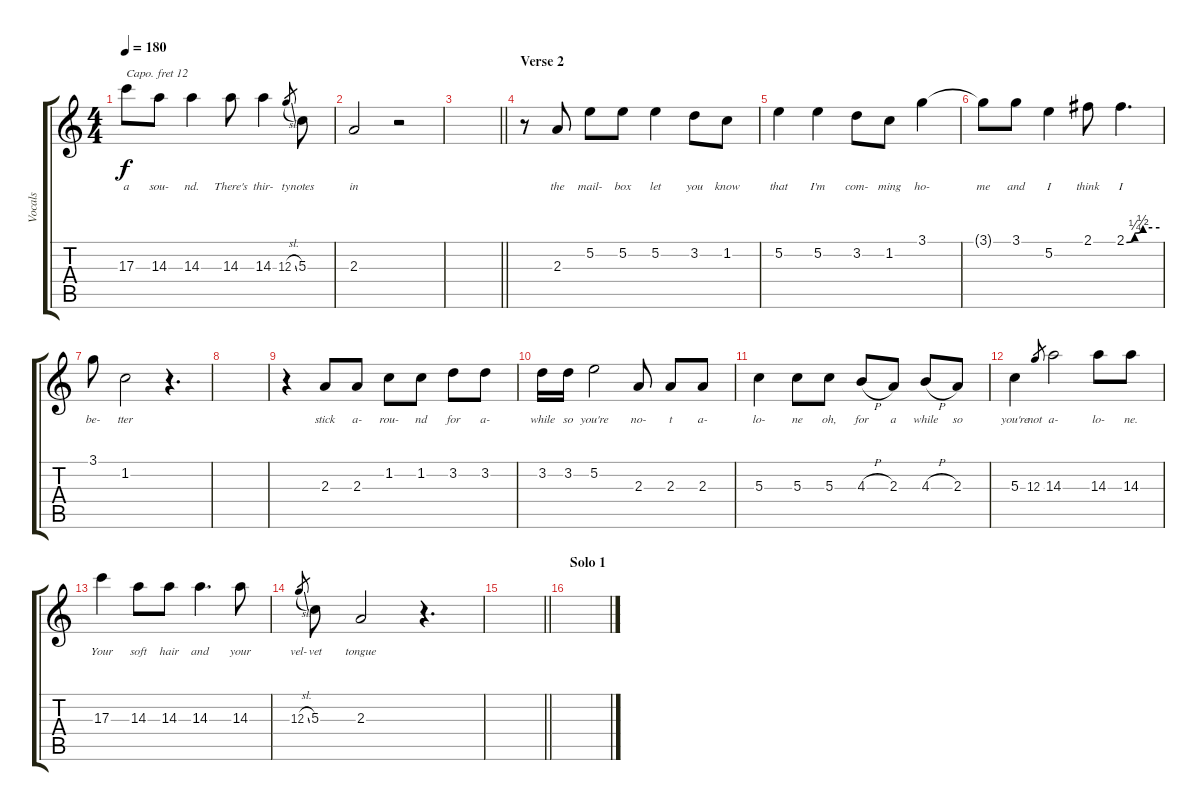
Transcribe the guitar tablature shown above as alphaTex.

\track ("Vocals" "Vocals") {instrument oboe}
\staff {score tabs}
\capo 12
\tuning (E4 B3 G3 D3 A2 E2) {hide}
\ts (4 4)
\tempo 180
\clef g2
\ks aminor
17.3.8{lyrics (0 "a") lyrics (1 "") lyrics (2 "") lyrics (3 "") lyrics (4 "") dy f} 14.3.8{lyrics (0 "sou-") lyrics (1 "") lyrics (2 "") lyrics (3 "") lyrics (4 "")} 14.3.4{lyrics (0 "nd.") lyrics (1 "") lyrics (2 "") lyrics (3 "") lyrics (4 "")} 14.3.8{lyrics (0 "There's") lyrics (1 "") lyrics (2 "") lyrics (3 "") lyrics (4 "")} 14.3.4{lyrics (0 "thir-") lyrics (1 "") lyrics (2 "") lyrics (3 "") lyrics (4 "")} 12.3{sl}.8{lyrics (0 "ty") lyrics (1 "") lyrics (2 "") lyrics (3 "") lyrics (4 "") gr} 5.3.8{lyrics (0 "notes") lyrics (1 "") lyrics (2 "") lyrics (3 "") lyrics (4 "")} |
2.3.2{lyrics (0 "in") lyrics (1 "") lyrics (2 "") lyrics (3 "") lyrics (4 "")} r.2 |
\barLineRight lightlight
|
\section ("" "Verse 2")
r.8 2.3.8{lyrics (0 "the") lyrics (1 "") lyrics (2 "") lyrics (3 "") lyrics (4 "")} 5.2.8{lyrics (0 "mail-") lyrics (1 "") lyrics (2 "") lyrics (3 "") lyrics (4 "")} 5.2.8{lyrics (0 "box") lyrics (1 "") lyrics (2 "") lyrics (3 "") lyrics (4 "")} 5.2.4{lyrics (0 "let") lyrics (1 "") lyrics (2 "") lyrics (3 "") lyrics (4 "")} 3.2.8{lyrics (0 "you") lyrics (1 "") lyrics (2 "") lyrics (3 "") lyrics (4 "")} 1.2.8{lyrics (0 "know") lyrics (1 "") lyrics (2 "") lyrics (3 "") lyrics (4 "")} |
5.2.4{lyrics (0 "that") lyrics (1 "") lyrics (2 "") lyrics (3 "") lyrics (4 "")} 5.2.4{lyrics (0 "I'm") lyrics (1 "") lyrics (2 "") lyrics (3 "") lyrics (4 "")} 3.2.8{lyrics (0 "com-") lyrics (1 "") lyrics (2 "") lyrics (3 "") lyrics (4 "")} 1.2.8{lyrics (0 "ming") lyrics (1 "") lyrics (2 "") lyrics (3 "") lyrics (4 "")} 3.1.4{lyrics (0 "ho-") lyrics (1 "") lyrics (2 "") lyrics (3 "") lyrics (4 "")} |
3.1{t}.8{lyrics (0 "me") lyrics (1 "") lyrics (2 "") lyrics (3 "") lyrics (4 "")} 3.1.8{lyrics (0 "and") lyrics (1 "") lyrics (2 "") lyrics (3 "") lyrics (4 "")} 5.2.4{lyrics (0 "I") lyrics (1 "") lyrics (2 "") lyrics (3 "") lyrics (4 "")} 2.1.8{lyrics (0 "think") lyrics (1 "") lyrics (2 "") lyrics (3 "") lyrics (4 "")} 2.1{be (custom 0 0 15 1 30 2 60 2)}.4{d lyrics (0 "I") lyrics (1 "") lyrics (2 "") lyrics (3 "") lyrics (4 "")} |
3.1.8{lyrics (0 "be-") lyrics (1 "") lyrics (2 "") lyrics (3 "") lyrics (4 "")} 1.2.2{lyrics (0 "tter") lyrics (1 "") lyrics (2 "") lyrics (3 "") lyrics (4 "")} r.4{d} |
|
r.4 2.3.8{lyrics (0 "stick") lyrics (1 "") lyrics (2 "") lyrics (3 "") lyrics (4 "")} 2.3.8{lyrics (0 "a-") lyrics (1 "") lyrics (2 "") lyrics (3 "") lyrics (4 "")} 1.2.8{lyrics (0 "rou-") lyrics (1 "") lyrics (2 "") lyrics (3 "") lyrics (4 "")} 1.2.8{lyrics (0 "nd") lyrics (1 "") lyrics (2 "") lyrics (3 "") lyrics (4 "")} 3.2.8{lyrics (0 "for") lyrics (1 "") lyrics (2 "") lyrics (3 "") lyrics (4 "")} 3.2.8{lyrics (0 "a-") lyrics (1 "") lyrics (2 "") lyrics (3 "") lyrics (4 "")} |
3.2.16{lyrics (0 "while") lyrics (1 "") lyrics (2 "") lyrics (3 "") lyrics (4 "")} 3.2.16{lyrics (0 "so") lyrics (1 "") lyrics (2 "") lyrics (3 "") lyrics (4 "")} 5.2.2{lyrics (0 "you're") lyrics (1 "") lyrics (2 "") lyrics (3 "") lyrics (4 "")} 2.3.8{lyrics (0 "no-") lyrics (1 "") lyrics (2 "") lyrics (3 "") lyrics (4 "")} 2.3.8{lyrics (0 "t") lyrics (1 "") lyrics (2 "") lyrics (3 "") lyrics (4 "")} 2.3.8{lyrics (0 "a-") lyrics (1 "") lyrics (2 "") lyrics (3 "") lyrics (4 "")} |
5.3.4{lyrics (0 "lo-") lyrics (1 "") lyrics (2 "") lyrics (3 "") lyrics (4 "")} 5.3.8{lyrics (0 "ne") lyrics (1 "") lyrics (2 "") lyrics (3 "") lyrics (4 "")} 5.3.8{lyrics (0 "oh,") lyrics (1 "") lyrics (2 "") lyrics (3 "") lyrics (4 "")} 4.3{h}.8{lyrics (0 "for") lyrics (1 "") lyrics (2 "") lyrics (3 "") lyrics (4 "")} 2.3.8{lyrics (0 "a") lyrics (1 "") lyrics (2 "") lyrics (3 "") lyrics (4 "")} 4.3{h}.8{lyrics (0 "while") lyrics (1 "") lyrics (2 "") lyrics (3 "") lyrics (4 "")} 2.3.8{lyrics (0 "so") lyrics (1 "") lyrics (2 "") lyrics (3 "") lyrics (4 "")} |
5.3.4{lyrics (0 "you're") lyrics (1 "") lyrics (2 "") lyrics (3 "") lyrics (4 "")} 12.3.8{lyrics (0 "not") lyrics (1 "") lyrics (2 "") lyrics (3 "") lyrics (4 "") gr} 14.3.2{lyrics (0 "a-") lyrics (1 "") lyrics (2 "") lyrics (3 "") lyrics (4 "")} 14.3.8{lyrics (0 "lo-") lyrics (1 "") lyrics (2 "") lyrics (3 "") lyrics (4 "")} 14.3.8{lyrics (0 "ne.") lyrics (1 "") lyrics (2 "") lyrics (3 "") lyrics (4 "")} |
17.3.4{lyrics (0 "Your") lyrics (1 "") lyrics (2 "") lyrics (3 "") lyrics (4 "")} 14.3.8{lyrics (0 "soft") lyrics (1 "") lyrics (2 "") lyrics (3 "") lyrics (4 "")} 14.3.8{lyrics (0 "hair") lyrics (1 "") lyrics (2 "") lyrics (3 "") lyrics (4 "")} 14.3.4{d lyrics (0 "and") lyrics (1 "") lyrics (2 "") lyrics (3 "") lyrics (4 "")} 14.3.8{lyrics (0 "your") lyrics (1 "") lyrics (2 "") lyrics (3 "") lyrics (4 "")} |
12.3{sl}.8{lyrics (0 "vel-") lyrics (1 "") lyrics (2 "") lyrics (3 "") lyrics (4 "") gr} 5.3.8{lyrics (0 "vet") lyrics (1 "") lyrics (2 "") lyrics (3 "") lyrics (4 "")} 2.3.2{lyrics (0 "tongue") lyrics (1 "") lyrics (2 "") lyrics (3 "") lyrics (4 "")} r.4{d} |
\barLineRight lightlight
|
\section ("" "Solo 1")
